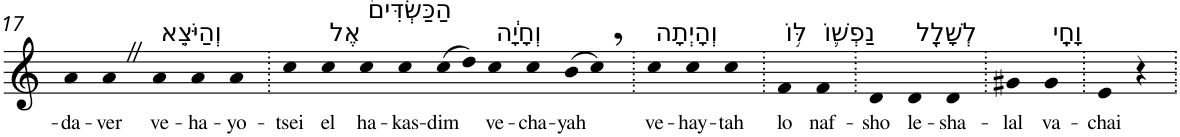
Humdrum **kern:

**kern	**text
*part1	*part1
*staff1	*staff1
*I"Piano	*
*I'Pno	*
!!LO:PB:g=z
*clefG2	*
*k[]	*
=17	=17
!	!LO:LY:b
4a	-da-
!	!LO:LY:b
4aZ	-ver
!LO:TX:a:t=וְהַיֹּצֵ֤א	!
!	!LO:LY:b
4a	ve-
!	!LO:LY:b
4a	-ha-
!	!LO:LY:b
4a	-yo-
=18.	=18.
!	!LO:LY:b
4cc	-tsei
!LO:TX:a:t=אֶל	!
!	!LO:LY:b
4cc	el
!LO:TX:a:t=הַכַּשְׂדִּים֙	!
!	!LO:LY:b
4cc	ha-
!	!LO:LY:b
4cc	-kas-
!	!LO:LY:b
(>8cc	-dim
8dd)	.
!LO:TX:a:t=וְחָיָ֔ה	!
!	!LO:LY:b
4cc	ve-
!	!LO:LY:b
4cc	-cha-
!	!LO:LY:b
(>8b	-yah
8cc,)	.
=19.	=19.
!LO:TX:a:t=וְהָיְתָה	!
!	!LO:LY:b
4cc	ve-
!	!LO:LY:b
4cc	-hay-
!	!LO:LY:b
4cc	-tah
=20.	=20.
!LO:TX:a:t=לּ֥וֹ	!
!	!LO:LY:b
4f	lo
!LO:TX:a:t=נַפְשׁ֛וֹ	!
!	!LO:LY:b
4f	naf-
=21.	=21.
!	!LO:LY:b
4d	-sho
!LO:TX:a:t=לְשָׁלָ֖ל	!
!	!LO:LY:b
4d	le-
!	!LO:LY:b
4d	-sha-
=22.	=22.
!	!LO:LY:b
4g#X	-lal
!LO:TX:a:t=וָחָֽי	!
!	!LO:LY:b
4g#	va-
=23.	=23.
!	!LO:LY:b
4e	-chai
4r	.
=.	=.
*-	*-
